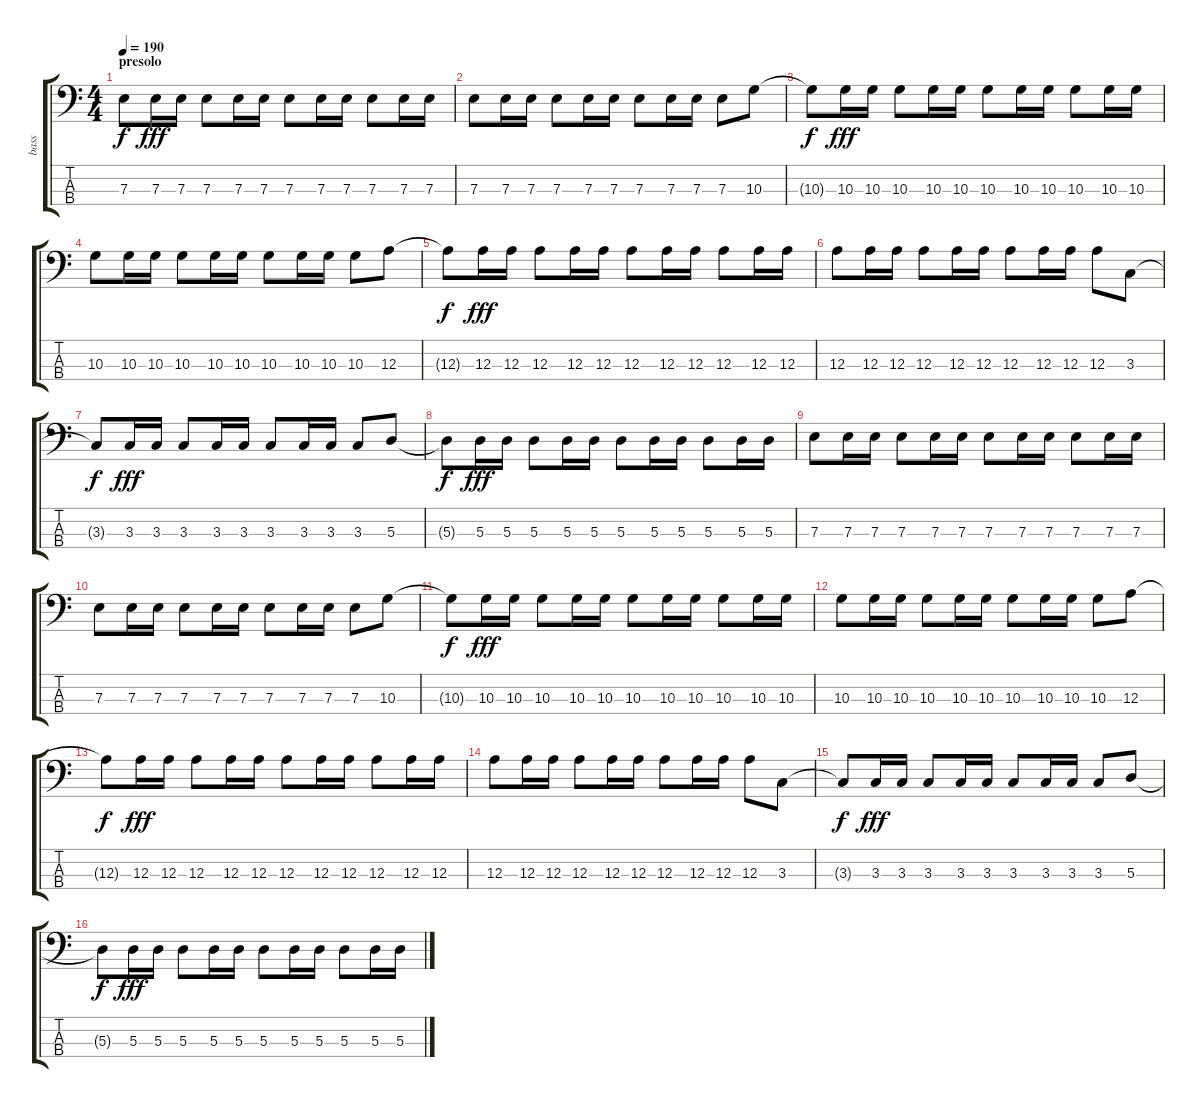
\track ("bass" "bass") {instrument electricbassfinger}
\staff {score tabs}
\tuning (G2 D2 A1 E1) {hide}
\ts (4 4)
\section ("" "presolo ")
\tempo 190
\clef f4
\ks c
7.3{t}.8{dy f} 7.3.16{dy fff} 7.3.16 7.3.8 7.3.16 7.3.16 7.3.8 7.3.16 7.3.16 7.3.8 7.3.16 7.3.16 |
7.3.8 7.3.16 7.3.16 7.3.8 7.3.16 7.3.16 7.3.8 7.3.16 7.3.16 7.3.8 10.3.8 |
10.3{t}.8{dy f} 10.3.16{dy fff} 10.3.16 10.3.8 10.3.16 10.3.16 10.3.8 10.3.16 10.3.16 10.3.8 10.3.16 10.3.16 |
10.3.8 10.3.16 10.3.16 10.3.8 10.3.16 10.3.16 10.3.8 10.3.16 10.3.16 10.3.8 12.3.8 |
12.3{t}.8{dy f} 12.3.16{dy fff} 12.3.16 12.3.8 12.3.16 12.3.16 12.3.8 12.3.16 12.3.16 12.3.8 12.3.16 12.3.16 |
12.3.8 12.3.16 12.3.16 12.3.8 12.3.16 12.3.16 12.3.8 12.3.16 12.3.16 12.3.8 3.3.8 |
3.3{t}.8{dy f} 3.3.16{dy fff} 3.3.16 3.3.8 3.3.16 3.3.16 3.3.8 3.3.16 3.3.16 3.3.8 5.3.8 |
5.3{t}.8{dy f} 5.3.16{dy fff} 5.3.16 5.3.8 5.3.16 5.3.16 5.3.8 5.3.16 5.3.16 5.3.8 5.3.16 5.3.16 |
7.3.8 7.3.16 7.3.16 7.3.8 7.3.16 7.3.16 7.3.8 7.3.16 7.3.16 7.3.8 7.3.16 7.3.16 |
7.3.8 7.3.16 7.3.16 7.3.8 7.3.16 7.3.16 7.3.8 7.3.16 7.3.16 7.3.8 10.3.8 |
10.3{t}.8{dy f} 10.3.16{dy fff} 10.3.16 10.3.8 10.3.16 10.3.16 10.3.8 10.3.16 10.3.16 10.3.8 10.3.16 10.3.16 |
10.3.8 10.3.16 10.3.16 10.3.8 10.3.16 10.3.16 10.3.8 10.3.16 10.3.16 10.3.8 12.3.8 |
12.3{t}.8{dy f} 12.3.16{dy fff} 12.3.16 12.3.8 12.3.16 12.3.16 12.3.8 12.3.16 12.3.16 12.3.8 12.3.16 12.3.16 |
12.3.8 12.3.16 12.3.16 12.3.8 12.3.16 12.3.16 12.3.8 12.3.16 12.3.16 12.3.8 3.3.8 |
3.3{t}.8{dy f} 3.3.16{dy fff} 3.3.16 3.3.8 3.3.16 3.3.16 3.3.8 3.3.16 3.3.16 3.3.8 5.3.8 |
5.3{t}.8{dy f} 5.3.16{dy fff} 5.3.16 5.3.8 5.3.16 5.3.16 5.3.8 5.3.16 5.3.16 5.3.8 5.3.16 5.3.16
